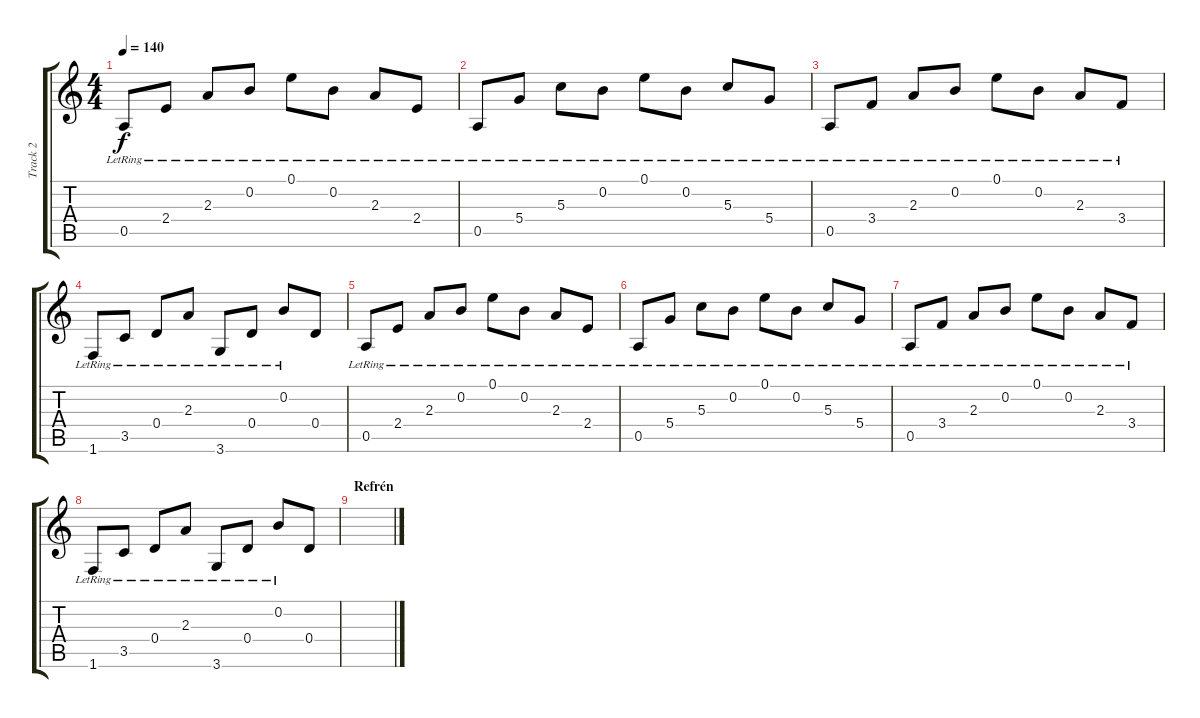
\track ("Track 2" "Track 2") {instrument acousticguitarsteel}
\staff {score tabs}
\tuning (E4 B3 G3 D3 A2 E2) {hide}
\ts (4 4)
\tempo 140
\clef g2
\ks c
0.5{lr}.8{dy f} 2.4{lr}.8 2.3{lr}.8 0.2{lr}.8 0.1{lr}.8 0.2{lr}.8 2.3{lr}.8 2.4{lr}.8 |
0.5{lr}.8 5.4{lr}.8 5.3{lr}.8 0.2{lr}.8 0.1{lr}.8 0.2{lr}.8 5.3{lr}.8 5.4{lr}.8 |
0.5{lr}.8 3.4{lr}.8 2.3{lr}.8 0.2{lr}.8 0.1{lr}.8 0.2{lr}.8 2.3{lr}.8 3.4{lr}.8 |
1.6{lr}.8 3.5{lr}.8 0.4{lr}.8 2.3{lr}.8 3.6{lr}.8 0.4{lr}.8 0.2{lr}.8 0.4.8 |
0.5{lr}.8 2.4{lr}.8 2.3{lr}.8 0.2{lr}.8 0.1{lr}.8 0.2{lr}.8 2.3{lr}.8 2.4{lr}.8 |
0.5{lr}.8 5.4{lr}.8 5.3{lr}.8 0.2{lr}.8 0.1{lr}.8 0.2{lr}.8 5.3{lr}.8 5.4{lr}.8 |
0.5{lr}.8 3.4{lr}.8 2.3{lr}.8 0.2{lr}.8 0.1{lr}.8 0.2{lr}.8 2.3{lr}.8 3.4{lr}.8 |
1.6{lr}.8 3.5{lr}.8 0.4{lr}.8 2.3{lr}.8 3.6{lr}.8 0.4{lr}.8 0.2{lr}.8 0.4.8 |
\section ("" "Refrén")
